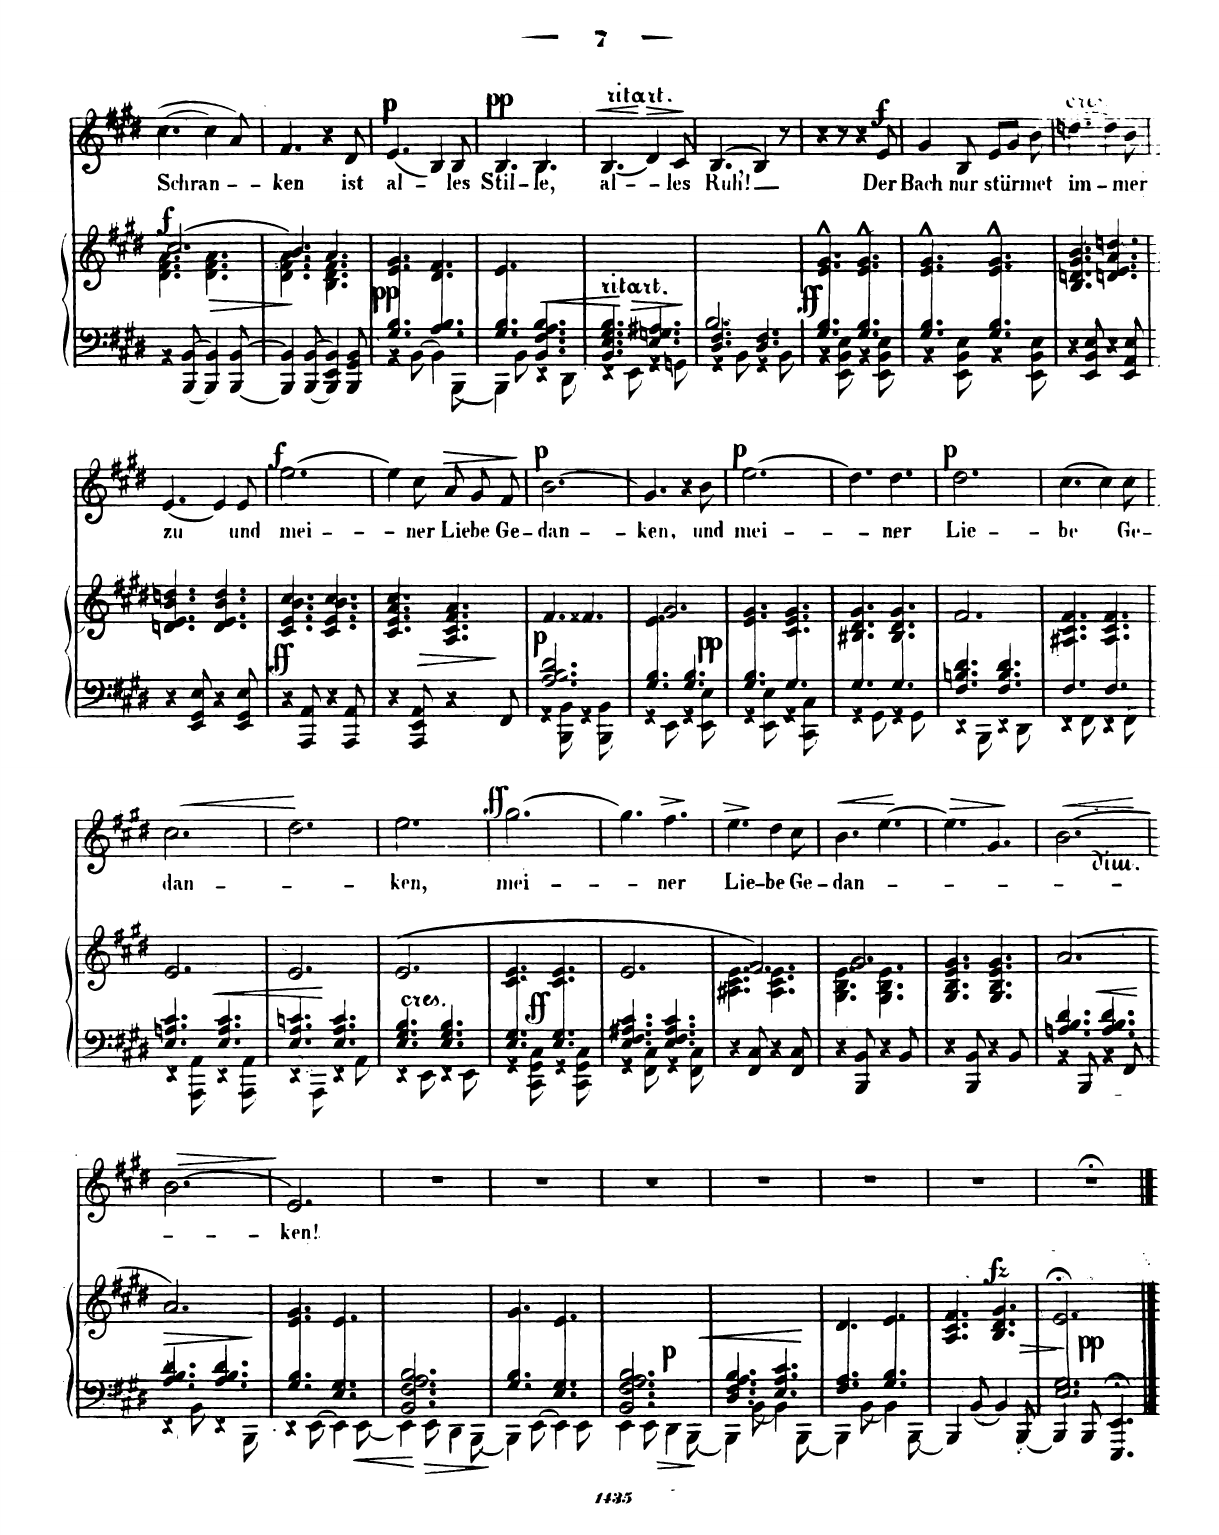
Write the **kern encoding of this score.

**kern	**kern	**dynam	**kern	**text	**dynam
*part2	*part2	*part2	*part1	*part1	*part1
*staff3	*staff2	*staff2/3	*staff1	*staff1	*staff1
*I"Pianoforte	*	*	*I"Singstimme Voice	*	*
*I'Pno	*	*	*	*	*
*clefF4	*clefG2	*	*clefG2	*	*
*k[f#c#g#d#]	*k[f#c#g#d#]	*	*k[f#c#g#d#]	*	*
*M6/8	*M6/8	*	*M6/8	*	*
=35	=35	=35	=35	=35	=35
*	*^	*	*	*	*
!	!	!	!LO:DY:a	!	!	!
4r	(2.cc#/	4.d#\ 4.f#\ 4.a\	f	([4.cc#\	-Schran-	.
[8BBB/ [8BB/	.	.	.	.	.	.
!	!	!	!LO:HP:b	!	!	!
4BBB/] 4BB/]	.	4.d#\ 4.f#\ 4.a\	>	4cc#\]	.	.
[8BBB/ [8BB/	.	.	.	8a/)	.	.
=36	=36	=36	=36	=36	=36	=36
4BBB/] 4BB/]	4.b/)	4.d#\ 4.f#\ 4.a\	.	4.f#/	-ken	.
[8BBB/ [8BB/	.	.	.	.	.	.
4BBB/_ 4EE/ 4BB/_	4.a/	4.B\ 4.d#\ 4.f#\	]	4r	.	.
8BBB/] 8GG#/ 8BB/]	.	.	.	8d#/	ist	.
*	*v	*v	*	*	*	*
=37	=37	=37	=37	=37	=37
*^	*	*	*	*	*
!	!	!	!LO:DY:b	!	!	!LO:DY:a
4.G#\ 4.B\	4r	4.e/ 4.g#/	pp	(4.e/	al-	p
.	[8BB\	.	.	.	.	.
4.A\ 4.B\	4BB\]	4.d#/ 4.f#/	.	4B/)	.	.
.	[8BBB\	.	.	8B/	-les	.
=38	=38	=38	=38	=38	=38	=38
*	*^	*	*	*	*	*
!	!	!	!	!	!	!	!LO:DY:a
4.ryy	4.G#\ 4.B\	4BBB\]	4.e/	.	4.B/	Stil-	pp
.	.	8BB\	.	.	.	.	.
4.BB/ 4.F#/ 4.A/ 4.B/	4.ryy	4r	4.ryy	.	4.B/	-le,	.
.	.	8DD#\	.	.	.	.	.
=39	=39	=39	=39	=39	=39	=39	=39
!	!	!	!	!	!LO:TX:a:i:t=ritard.	!	!
!	!	!	!LO:TX:i:t=ritard.	!	!	!	!
!	!	!	!	!	!	!	!LO:HP:b
*	*v	*v	*	*	*	*	*
4.BB/ 4.E/ 4.G#/ 4.B/	4r	2.ryy	.	(4.B/	al-	<
.	8EE\	.	.	.	.	.
!	!	!	!	!	!	!LO:HP:n=1:b
4.E/ 4.Gn/ 4.A#X/	4r	.	.	4d#/)	.	[ >
.	8GGn\	.	.	8c#/	-les	.
*v	*v	*	*	*	*	*
.	.	.	.	.	]
=40	=40	=40	=40	=40	=40
*^	*	*	*	*	*
*	*^	*	*	*	*	*
2.B/	4.D#/ 4.F#/	4r	2.ryy	.	[4.B/	Ruh'!	.
.	.	8BB\	.	.	.	.	.
.	4.D#/ 4.F#/	4r	.	.	4B/]	.	.
.	.	8BB\	.	.	8r	.	.
=41	=41	=41	=41	=41	=41	=41	=41
!	!	!	!	!LO:DY:b	!	!	!
*	*v	*v	*	*	*	*	*
4.G#\ 4.B\	4r	4.e/^^ 4.g#/^^	ff	4r	.	.
.	8EE\ 8BB\ 8E\	.	.	8r	.	.
4.G#\ 4.B\	4r	4.e/^^ 4.g#/^^	.	4r	.	.
!	!	!	!	!	!	!LO:DY:a
.	8EE\ 8BB\ 8E\	.	.	8e/	Der	f
=42	=42	=42	=42	=42	=42	=42
4.G#\ 4.B\	4r	4.e/^^ 4.g#/^^	.	4g#/	Bach	.
.	8EE\ 8BB\ 8E\	.	.	8B/	nur	.
4.G#\ 4.B\	4r	4.e/^^ 4.g#/^^	.	8e/L	stür-	.
.	.	.	.	8g#/J	.	.
.	8EE\ 8BB\ 8E\	.	.	8b\	-met	.
*v	*v	*	*	*	*	*
=43	=43	=43	=43	=43	=43
4r	4.B/ 4.dn/ 4.g#/ 4.b/	.	[4.ddn\	im-	.
8EE/ 8BB/ 8E/	.	.	.	.	.
4r	4.dn/ 4.e/ 4.a/ 4.ddn/	.	4dd\]	.	.
8EE/ 8AA/ 8E/	.	.	8b\	-mer	.
=44	=44	=44	=44	=44	=44
4r	4.dn/ 4.e/ 4.b/ 4.ddn/	.	[4.e/	zu	.
8EE/ 8GG#/ 8E/	.	.	.	.	.
4r	4.d/ 4.e/ 4.b/ 4.dd/	.	4e/]	.	.
8EE/ 8GG#/ 8E/	.	.	8e/	und	.
=45	=45	=45	=45	=45	=45
!	!	!LO:DY:b	!	!	!LO:DY:a
4r	4.c#/ 4.e/ 4.b/ 4.cc#/	ff	[2.ee\	mei-	f
8AAA/ 8AA/	.	.	.	.	.
4r	4.c#/ 4.e/ 4.b/ 4.cc#/	.	.	.	.
8AAA/ 8AA/	.	.	.	.	.
=46	=46	=46	=46	=46	=46
!	!	!LO:HP:b	!	!	!
4r	4.c#/ 4.e/ 4.a/ 4.cc#/	>	4ee\]	.	.
8AAA/ 8EE/ 8AA/	.	.	8cc#\	-ner	.
!	!	!	!	!	!LO:HP:b
4r	4.A/ 4.c#/ 4.f#/ 4.a/	.	8a/	Lie-	>
.	.	.	8g#/	-be	.
8FF#/	.	.	8f#/	Ge-	.
.	.	]	.	.	]
=47	=47	=47	=47	=47	=47
*^	*	*	*	*	*
!	!	!	!LO:DY:b	!	!	!LO:DY:a
2.A/ 2.B/ 2.d#/	4r	4.f#/	p	(2.b\	-dan-	p
.	8BBB\ 8BB\	.	.	.	.	.
.	4r	4.f##X/	.	.	.	.
.	8BBB\ 8BB\	.	.	.	.	.
=48	=48	=48	=48	=48	=48	=48
*	*	*^	*	*	*	*
4.G#\ 4.B\	4r	2.g#/	4.e/	.	4.g#/)	-ken,	.
.	8EE\	.	.	.	.	.	.
4.G#\ 4.B\	4r	.	4.ryy	.	4r	.	.
!	!	!	!	!LO:DY:a=2	!	!	!
.	8EE\ 8E\	.	.	pp	8b\	und	.
*	*	*v	*v	*	*	*	*
=49	=49	=49	=49	=49	=49	=49
!	!	!	!	!	!	!LO:DY:a
4.G#\ 4.B\	4r	4.e/ 4.g#/	.	(2.ee\	mei-	p
.	8EE\ 8E\	.	.	.	.	.
4.G#\	4r	4.c#/ 4.e/ 4.g#/	.	.	.	.
.	8CC#\ 8C#\	.	.	.	.	.
=50	=50	=50	=50	=50	=50	=50
4.G#\	4r	4.B#X/ 4.d#/ 4.g#/	.	4.dd#\)	.	.
.	8GG#\	.	.	.	.	.
4.G#\	4r	4.B#/ 4.d#/ 4.g#/	.	4.dd#\	-ner	.
.	8GG#\	.	.	.	.	.
=51	=51	=51	=51	=51	=51	=51
!	!	!	!	!	!	!LO:DY:a
4.F#/ 4.Bn/ 4.d#/	4r	2.f#/	.	2.dd#\	Lie-	p
.	8BBB\	.	.	.	.	.
4.F#/ 4.B/ 4.d#/	4r	.	.	.	.	.
.	8DD#\	.	.	.	.	.
=52	=52	=52	=52	=52	=52	=52
4.F#\	4r	4.A#X/ 4.c#/ 4.f#/	.	[4.cc#\	-be	.
.	8FF#\	.	.	.	.	.
4.F#\	4r	4.A#/ 4.c#/ 4.f#/	.	4cc#\]	.	.
.	8FF#\	.	.	8cc#\	Ge-	.
=53	=53	=53	=53	=53	=53	=53
!	!	!	!	!	!	!LO:HP:b
4.E/ 4.An/ 4.c#/	4r	2.e/	.	2.cc#\	-dan-	<
.	8AAA\ 8AA\	.	.	.	.	.
4.E/ 4.A/ 4.c#/	4r	.	.	.	.	.
.	8AAA\ 8AA\	.	.	.	.	.
*v	*v	*	*	*	*	*
.	.	.	.	.	[
=54	=54	=54	=54	=54	=54
*^	*	*	*	*	*
4.E/ 4.A/ 4.cn/	4r	2.e/	.	2.dd#\	.	.
.	8AAA\	.	.	.	.	.
4.E/ 4.A/ 4.c/	4r	.	.	.	.	.
.	8AA\	.	.	.	.	.
=55	=55	=55	=55	=55	=55	=55
!	!	!LO:TX:b:i:t=cresc.	!	!	!	!
4.E/ 4.G#/ 4.B/	4r	(2.e/	.	2.ee\	-ken,	.
.	8EE\	.	.	.	.	.
4.E/ 4.G#/ 4.B/	4r	.	.	.	.	.
.	8EE\	.	.	.	.	.
=56	=56	=56	=56	=56	=56	=56
!	!	!	!	!	!	!LO:DY:a
4.E\ 4.G#\	4r	4.c#/ 4.e/	.	[2.gg#\	mei-	ff
.	8CC#\ 8GG#\ 8C#\	.	.	.	.	.
!	!	!	!LO:DY:b	!	!	!
4.E\ 4.G#\	4r	4.c#/ 4.e/	ff	.	.	.
.	8CC#\ 8GG#\ 8C#\	.	.	.	.	.
=57	=57	=57	=57	=57	=57	=57
4.E/ 4.F#/ 4.A#X/ 4.c#/	4r	2.e/	.	4.gg#\]	.	.
.	8FF#\ 8C#\	.	.	.	.	.
4.E/ 4.F#/ 4.A#/ 4.c#/	4r	.	.	4.ff#^\	-ner	.
.	8FF#\ 8C#\	.	.	.	.	.
*v	*v	*	*	*	*	*
=58	=58	=58	=58	=58	=58
*	*^	*	*	*	*
4r	2.f#/)	4.A#X\ 4.c#\ 4.e\	.	4.ee^\	Lie-	.
8FF#/ 8C#/	.	.	.	.	.	.
4r	.	4.A#\ 4.c#\ 4.e\	.	4dd#\	-be	.
8FF#/ 8C#/	.	.	.	8cc#\	Ge-	.
=59	=59	=59	=59	=59	=59	=59
!	!	!	!	!	!	!LO:HP:b
4r	2.g#/	4.G#\ 4.B\ 4.e\	.	4.b\	-dan-	<
8BBB/ 8BB/	.	.	.	.	.	.
4r	.	4.G#\ 4.B\ 4.e\	.	[4.ee\	.	.
8BB/	.	.	.	.	.	.
*	*v	*v	*	*	*	*
.	.	.	.	.	[
=60	=60	=60	=60	=60	=60
!	!	!	!	!	!LO:HP:b
4r	4.G#/ 4.B/ 4.e/ 4.g#/	.	4.ee\]	.	>
8BBB/ 8BB/	.	.	.	.	.
4r	4.G#/ 4.B/ 4.e/ 4.g#/	.	4.g#/	.	.
8BB/	.	.	.	.	.
.	.	.	.	.	]
=61	=61	=61	=61	=61	=61
*^	*	*	*	*	*
!	!	!	!	!LO:TX:i:t=dim.	!	!
!	!	!	!	!	!	!LO:HP:b
4.An/ 4.B/ 4.d#/	4r	[2.a/	.	[2.b\	.	<
.	8BBB/	.	.	.	.	.
4.A/ 4.B/ 4.d#/	4r	.	.	.	.	.
.	8FF#/	.	.	.	.	.
*v	*v	*	*	*	*	*
.	.	.	.	.	[
=62	=62	=62	=62	=62	=62
*^	*	*	*	*	*
!	!	!	!LO:HP:b	!	!	!LO:HP:b
4.A/ 4.B/ 4.d#/	4r	2.a/]	>	(2.b\]	.	>
.	8BB\	.	.	.	.	.
4.A/ 4.B/ 4.d#/	4r	.	.	.	.	.
.	8BBB\	.	.	.	.	.
*v	*v	*	*	*	*	*
.	.	]	.	.	]
=63	=63	=63	=63	=63	=63
*^	*	*	*	*	*
4.G#\ 4.B\	4r	4.e/ 4.g#/	.	2.e/)	-ken!	.
.	[8EE\	.	.	.	.	.
4.E\ 4.G#\	4EE\]	4.e/	.	.	.	.
.	[8EE\	.	.	.	.	.
=64	=64	=64	=64	=64	=64	=64
2.BB/ 2.F#/ 2.A/ 2.B/	4EE\]	2.ryy	.	2.r	.	.
.	8EE\	.	.	.	.	.
.	4DD#\	.	.	.	.	.
.	[8BBB\	.	.	.	.	.
=65	=65	=65	=65	=65	=65	=65
4.G#\ 4.B\	4BBB\]	4.g#/	.	2.r	.	.
.	[8EE\	.	.	.	.	.
4.E\ 4.G#\	4EE\]	4.e/	.	.	.	.
.	8EE\	.	.	.	.	.
=66	=66	=66	=66	=66	=66	=66
2.BB/ 2.F#/ 2.A/ 2.B/	4EE\	2.ryy	.	2.r	.	.
.	8EE\	.	.	.	.	.
!	!	!	!LO:DY:a=2	!	!	!
.	4DD#\	.	p	.	.	.
.	[8BBB\	.	.	.	.	.
=67	=67	=67	=67	=67	=67	=67
4.D#/ 4.F#/ 4.A/ 4.B/	4BBB\]	2.ryy	.	2.r	.	.
.	[<8BB\	.	.	.	.	.
4.E/ 4.A/ 4.c#/	4BB\]	.	.	.	.	.
.	[8BBB\	.	.	.	.	.
=68	=68	=68	=68	=68	=68	=68
4.F#\ 4.A\	4BBB\]	4.d#/	.	2.r	.	.
.	[8BB\	.	.	.	.	.
4.G#\ 4.B\	4BB\]	4.e/	.	.	.	.
.	[8BBB\	.	.	.	.	.
*v	*v	*	*	*	*	*
=69	=69	=69	=69	=69	=69
4BBB/]	4.A/ 4.c#/ 4.f#/	.	2.r	.	.
[8BB/	.	.	.	.	.
!	!	!LO:DY:a	!	!	!
4BB/]	4.B/ 4.d#/ 4.g#/	fz	.	.	.
[8BBB/	.	.	.	.	.
=70	=70	=70	=70	=70	=70
*^	*	*	*	*	*
2.E\ 2.G#\	4BBB/]	2.e;</	.	2.r;<	.	.
!	!	!	!LO:DY:a=2	!	!	!
.	8BBB/	.	pp	.	.	.
.	4.EEE/;< 4.EE/;<	.	.	.	.	.
*v	*v	*	*	*	*	*
==	==	==	==	==	==
*-	*-	*-	*-	*-	*-
